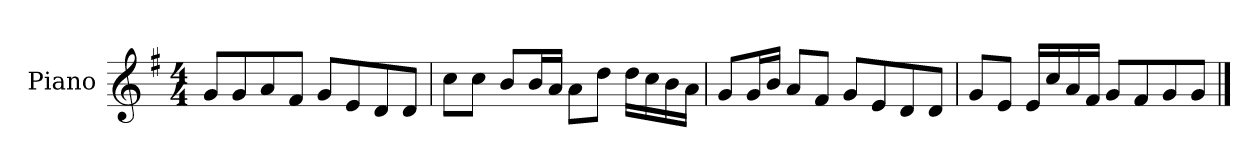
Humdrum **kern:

**kern
*part1
*staff1
*I"Piano
*I'P-no
*clefG2
*k[f#]
*M4/4
*MM90
=1
8g/L
8g/
8a/
8f#/J
8g/L
8e/
8d/
8d/J
=2
8cc\L
8cc\J
8b/L
16b/L
16a/JJ
8a\L
8dd\J
16dd\LL
16cc\
16b\
16a\JJ
=3
8g/L
16g/L
16b/JJ
8a/L
8f#/J
8g/L
8e/
8d/
8d/J
=4
8g/L
8e/J
16e/LL
16cc/
16a/
16f#/JJ
8g/L
8f#/
8g/
8g/J
==
*-
